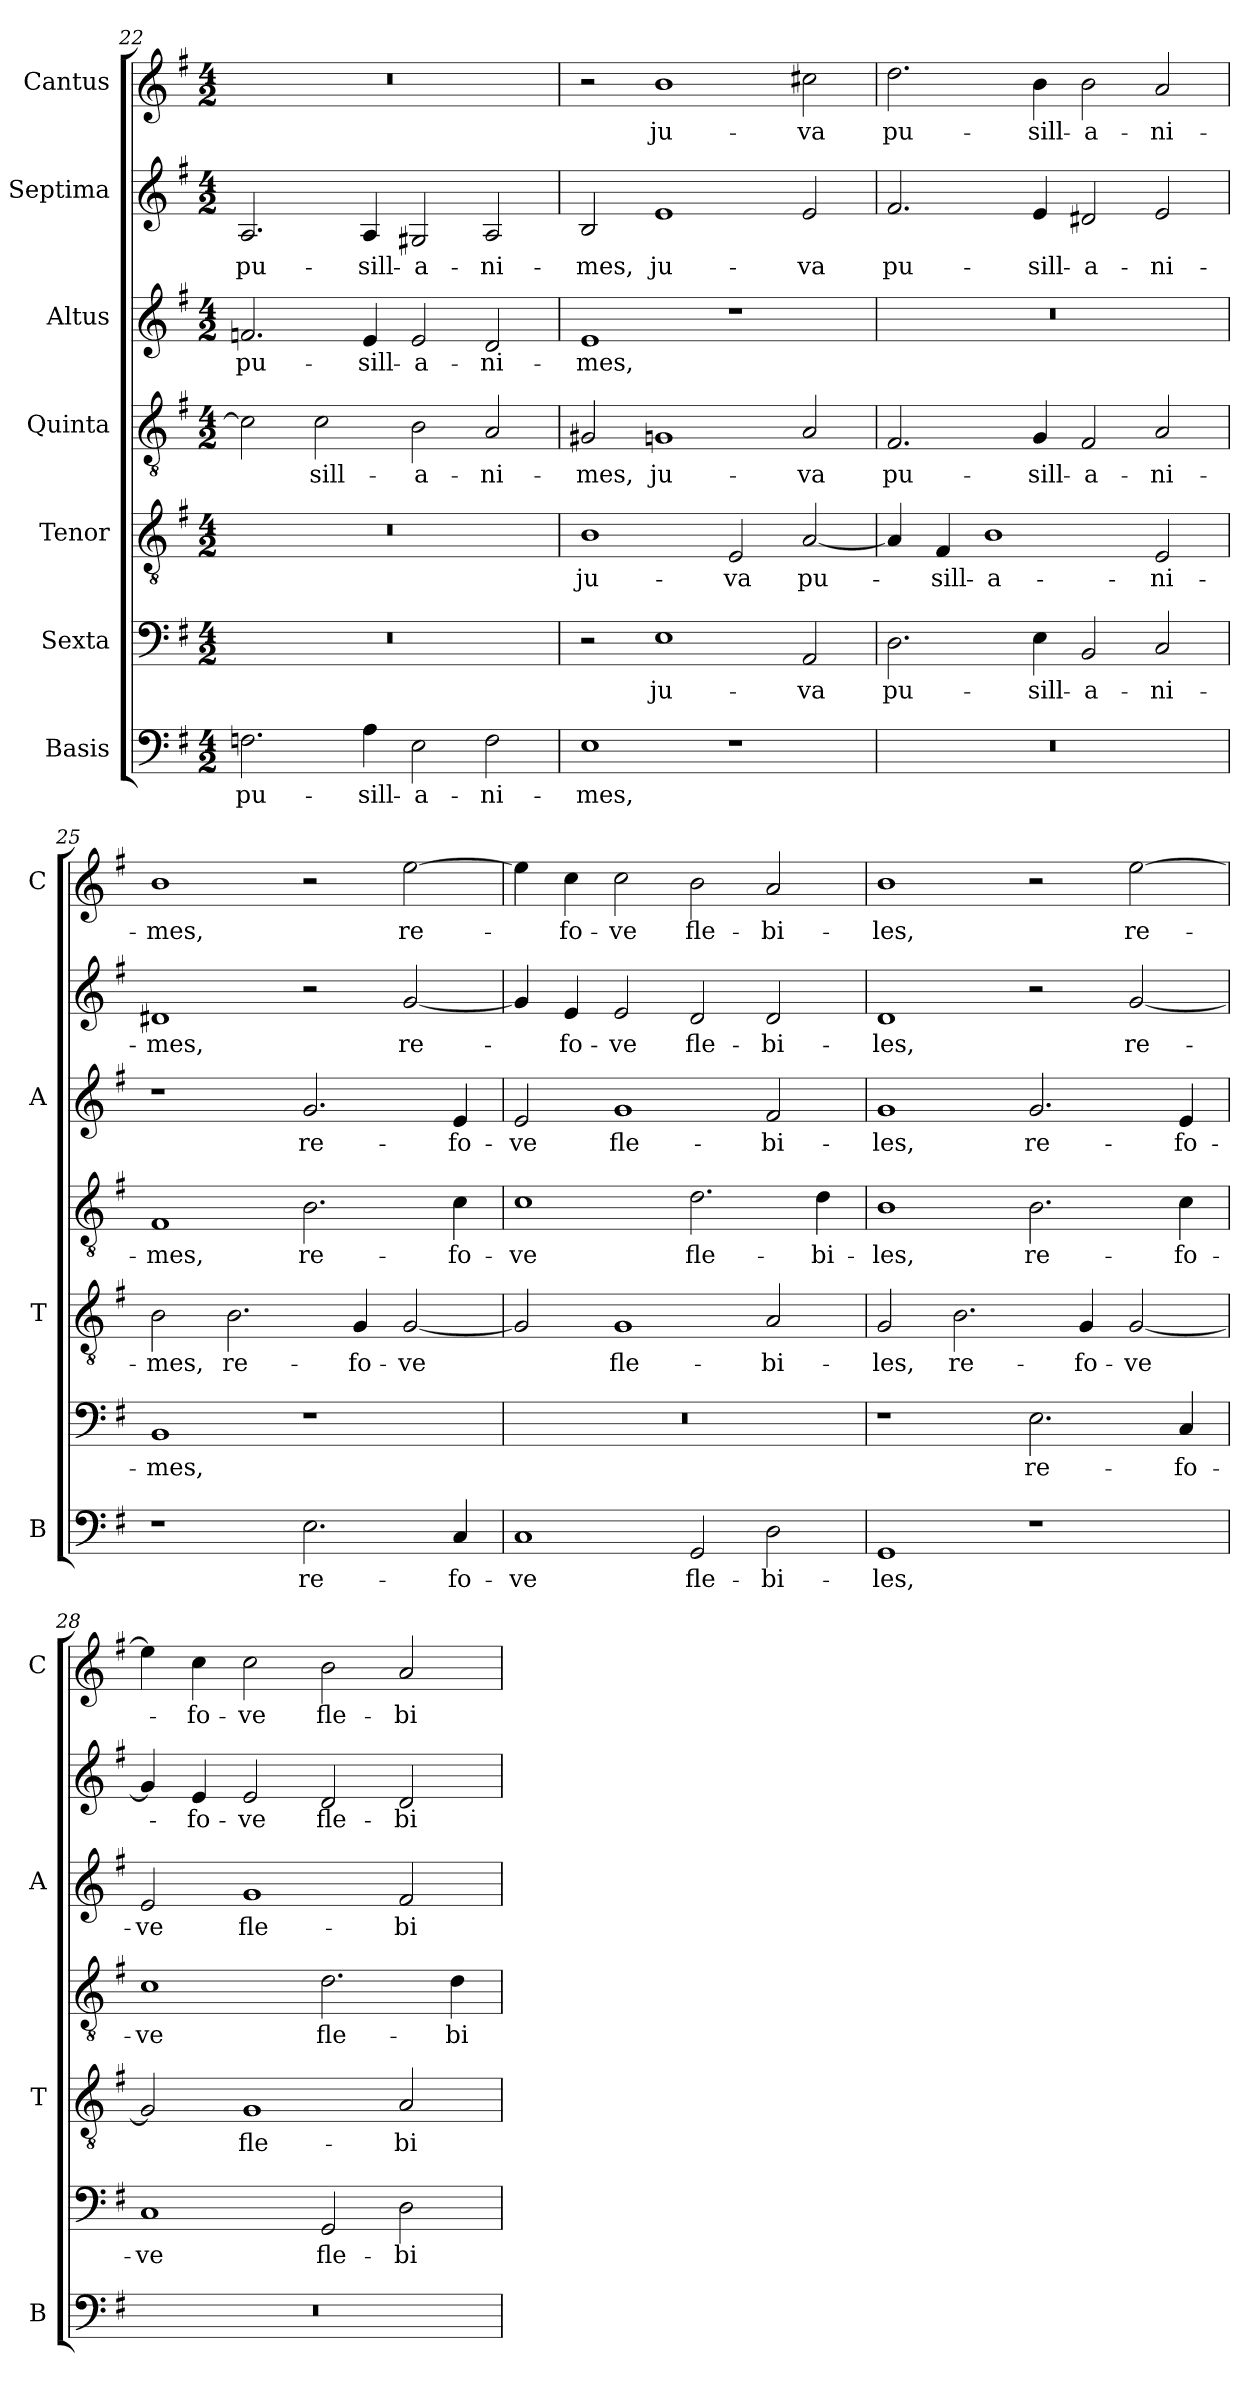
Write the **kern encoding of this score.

**kern	**text	**kern	**text	**kern	**text	**kern	**text	**kern	**text	**kern	**text	**kern	**text
*part7	*part7	*part6	*part6	*part5	*part5	*part4	*part4	*part3	*part3	*part2	*part2	*part1	*part1
*staff7	*staff7	*staff6	*staff6	*staff5	*staff5	*staff4	*staff4	*staff3	*staff3	*staff2	*staff2	*staff1	*staff1
*I"Basis	*	*I"Sexta	*	*I"Tenor	*	*I"Quinta	*	*I"Altus	*	*I"Septima	*	*I"Cantus	*
*I'B	*	*	*	*I'T	*	*	*	*I'A	*	*	*	*I'C	*
*clefF4	*	*clefF4	*	*clefGv2	*	*clefGv2	*	*clefG2	*	*clefG2	*	*clefG2	*
*k[f#]	*	*k[f#]	*	*k[f#]	*	*k[f#]	*	*k[f#]	*	*k[f#]	*	*k[f#]	*
*G:	*	*G:	*	*G:	*	*G:	*	*G:	*	*G:	*	*G:	*
*M4/2	*	*M4/2	*	*M4/2	*	*M4/2	*	*M4/2	*	*M4/2	*	*M4/2	*
=22	=22	=22	=22	=22	=22	=22	=22	=22	=22	=22	=22	=22	=22
!	!LO:LY:b	!	!	!	!	!	!	!	!LO:LY:b	!	!LO:LY:b	!	!
2.Fn\	pu-	0r	.	0r	.	2c\]	.	2.fn/	pu-	2.A/	pu-	0r	.
!	!	!	!	!	!	!	!LO:LY:b	!	!	!	!	!	!
.	.	.	.	.	.	2c\	-sill-	.	.	.	.	.	.
!	!LO:LY:b	!	!	!	!	!	!	!	!LO:LY:b	!	!LO:LY:b	!	!
4A\	-sill-	.	.	.	.	.	.	4e/	-sill-	4A/	-sill-	.	.
!	!LO:LY:b	!	!	!	!	!	!LO:LY:b	!	!LO:LY:b	!	!LO:LY:b	!	!
2E\	-a-	.	.	.	.	2B\	-a-	2e/	-a-	2G#X/	-a-	.	.
!	!LO:LY:b	!	!	!	!	!	!LO:LY:b	!	!LO:LY:b	!	!LO:LY:b	!	!
2F\	-ni-	.	.	.	.	2A/	-ni-	2d/	-ni-	2A/	-ni-	.	.
=23	=23	=23	=23	=23	=23	=23	=23	=23	=23	=23	=23	=23	=23
!	!LO:LY:b	!	!	!	!LO:LY:b	!	!LO:LY:b	!	!LO:LY:b	!	!LO:LY:b	!	!
1E	-mes,	2r	.	1B	ju-	2G#X/	-mes,	1e	-mes,	2B/	-mes,	2r	.
!	!	!	!LO:LY:b	!	!	!	!LO:LY:b	!	!	!	!LO:LY:b	!	!LO:LY:b
.	.	1E	ju-	.	.	1Gn	ju-	.	.	1e	ju-	1b	ju-
!	!	!	!	!	!LO:LY:b	!	!	!	!	!	!	!	!
1r	.	.	.	2E/	-va	.	.	1r	.	.	.	.	.
!	!	!	!LO:LY:b	!	!LO:LY:b	!	!LO:LY:b	!	!	!	!LO:LY:b	!	!LO:LY:b
.	.	2AA/	-va	[2A/	pu-	2A/	-va	.	.	2e/	-va	2cc#X\	-va
!!LO:LB:g=z
=24	=24	=24	=24	=24	=24	=24	=24	=24	=24	=24	=24	=24	=24
!	!	!	!LO:LY:b	!	!	!	!LO:LY:b	!	!	!	!LO:LY:b	!	!LO:LY:b
0r	.	2.D\	pu-	4A/]	.	2.F#/	pu-	0r	.	2.f#/	pu-	2.dd\	pu-
!	!	!	!	!	!LO:LY:b	!	!	!	!	!	!	!	!
.	.	.	.	4F#/	-sill-	.	.	.	.	.	.	.	.
!	!	!	!	!	!LO:LY:b	!	!	!	!	!	!	!	!
.	.	.	.	1B	-a-	.	.	.	.	.	.	.	.
!	!	!	!LO:LY:b	!	!	!	!LO:LY:b	!	!	!	!LO:LY:b	!	!LO:LY:b
.	.	4E\	-sill-	.	.	4G/	-sill-	.	.	4e/	-sill-	4b\	-sill-
!	!	!	!LO:LY:b	!	!	!	!LO:LY:b	!	!	!	!LO:LY:b	!	!LO:LY:b
.	.	2BB/	-a-	.	.	2F#/	-a-	.	.	2d#X/	-a-	2b\	-a-
!	!	!	!LO:LY:b	!	!LO:LY:b	!	!LO:LY:b	!	!	!	!LO:LY:b	!	!LO:LY:b
.	.	2C/	-ni-	2E/	-ni-	2A/	-ni-	.	.	2e/	-ni-	2a/	-ni-
=25	=25	=25	=25	=25	=25	=25	=25	=25	=25	=25	=25	=25	=25
!	!	!	!LO:LY:b	!	!LO:LY:b	!	!LO:LY:b	!	!	!	!LO:LY:b	!	!LO:LY:b
1r	.	1BB	-mes,	2B\	-mes,	1F#	-mes,	1r	.	1d#X	-mes,	1b	-mes,
!	!	!	!	!	!LO:LY:b	!	!	!	!	!	!	!	!
.	.	.	.	2.B\	re-	.	.	.	.	.	.	.	.
!	!LO:LY:b	!	!	!	!	!	!LO:LY:b	!	!LO:LY:b	!	!	!	!
2.E\	re-	1r	.	.	.	2.B\	re-	2.g/	re-	2r	.	2r	.
!	!	!	!	!	!LO:LY:b	!	!	!	!	!	!	!	!
.	.	.	.	4G/	-fo-	.	.	.	.	.	.	.	.
!	!	!	!	!	!LO:LY:b	!	!	!	!	!	!LO:LY:b	!	!LO:LY:b
.	.	.	.	[2G/	-ve	.	.	.	.	[2g/	re-	[2ee\	re-
!	!LO:LY:b	!	!	!	!	!	!LO:LY:b	!	!LO:LY:b	!	!	!	!
4C/	-fo-	.	.	.	.	4c\	-fo-	4e/	-fo-	.	.	.	.
=26	=26	=26	=26	=26	=26	=26	=26	=26	=26	=26	=26	=26	=26
!	!LO:LY:b	!	!	!	!	!	!LO:LY:b	!	!LO:LY:b	!	!	!	!
1C	-ve	0r	.	2G/]	.	1c	-ve	2e/	-ve	4g/]	.	4ee\]	.
!	!	!	!	!	!	!	!	!	!	!	!LO:LY:b	!	!LO:LY:b
.	.	.	.	.	.	.	.	.	.	4e/	-fo-	4cc\	-fo-
!	!	!	!	!	!LO:LY:b	!	!	!	!LO:LY:b	!	!LO:LY:b	!	!LO:LY:b
.	.	.	.	1G	fle-	.	.	1g	fle-	2e/	-ve	2cc\	-ve
!	!LO:LY:b	!	!	!	!	!	!LO:LY:b	!	!	!	!LO:LY:b	!	!LO:LY:b
2GG/	fle-	.	.	.	.	2.d\	fle-	.	.	2d/	fle-	2b\	fle-
!	!LO:LY:b	!	!	!	!LO:LY:b	!	!	!	!LO:LY:b	!	!LO:LY:b	!	!LO:LY:b
2D\	-bi-	.	.	2A/	-bi-	.	.	2f#/	-bi-	2d/	-bi-	2a/	-bi-
!	!	!	!	!	!	!	!LO:LY:b	!	!	!	!	!	!
.	.	.	.	.	.	4d\	-bi-	.	.	.	.	.	.
=27	=27	=27	=27	=27	=27	=27	=27	=27	=27	=27	=27	=27	=27
!	!LO:LY:b	!	!	!	!LO:LY:b	!	!LO:LY:b	!	!LO:LY:b	!	!LO:LY:b	!	!LO:LY:b
1GG	-les,	1r	.	2G/	-les,	1B	-les,	1g	-les,	1d	-les,	1b	-les,
!	!	!	!	!	!LO:LY:b	!	!	!	!	!	!	!	!
.	.	.	.	2.B\	re-	.	.	.	.	.	.	.	.
!	!	!	!LO:LY:b	!	!	!	!LO:LY:b	!	!LO:LY:b	!	!	!	!
1r	.	2.E\	re-	.	.	2.B\	re-	2.g/	re-	2r	.	2r	.
!	!	!	!	!	!LO:LY:b	!	!	!	!	!	!	!	!
.	.	.	.	4G/	-fo-	.	.	.	.	.	.	.	.
!	!	!	!	!	!LO:LY:b	!	!	!	!	!	!LO:LY:b	!	!LO:LY:b
.	.	.	.	[2G/	-ve	.	.	.	.	[2g/	re-	[2ee\	re-
!	!	!	!LO:LY:b	!	!	!	!LO:LY:b	!	!LO:LY:b	!	!	!	!
.	.	4C/	-fo-	.	.	4c\	-fo-	4e/	-fo-	.	.	.	.
!!LO:PB:g=z
=28	=28	=28	=28	=28	=28	=28	=28	=28	=28	=28	=28	=28	=28
!	!	!	!LO:LY:b	!	!	!	!LO:LY:b	!	!LO:LY:b	!	!	!	!
0r	.	1C	-ve	2G/]	.	1c	-ve	2e/	-ve	4g/]	.	4ee\]	.
!	!	!	!	!	!	!	!	!	!	!	!LO:LY:b	!	!LO:LY:b
.	.	.	.	.	.	.	.	.	.	4e/	-fo-	4cc\	-fo-
!	!	!	!	!	!LO:LY:b	!	!	!	!LO:LY:b	!	!LO:LY:b	!	!LO:LY:b
.	.	.	.	1G	fle-	.	.	1g	fle-	2e/	-ve	2cc\	-ve
!	!	!	!LO:LY:b	!	!	!	!LO:LY:b	!	!	!	!LO:LY:b	!	!LO:LY:b
.	.	2GG/	fle-	.	.	2.d\	fle-	.	.	2d/	fle-	2b\	fle-
!	!	!	!LO:LY:b	!	!LO:LY:b	!	!	!	!LO:LY:b	!	!LO:LY:b	!	!LO:LY:b
.	.	2D\	-bi-	2A/	-bi-	.	.	2f#/	-bi-	2d/	-bi-	2a/	-bi-
!	!	!	!	!	!	!	!LO:LY:b	!	!	!	!	!	!
.	.	.	.	.	.	4d\	-bi-	.	.	.	.	.	.
=	=	=	=	=	=	=	=	=	=	=	=	=	=
*-	*-	*-	*-	*-	*-	*-	*-	*-	*-	*-	*-	*-	*-
